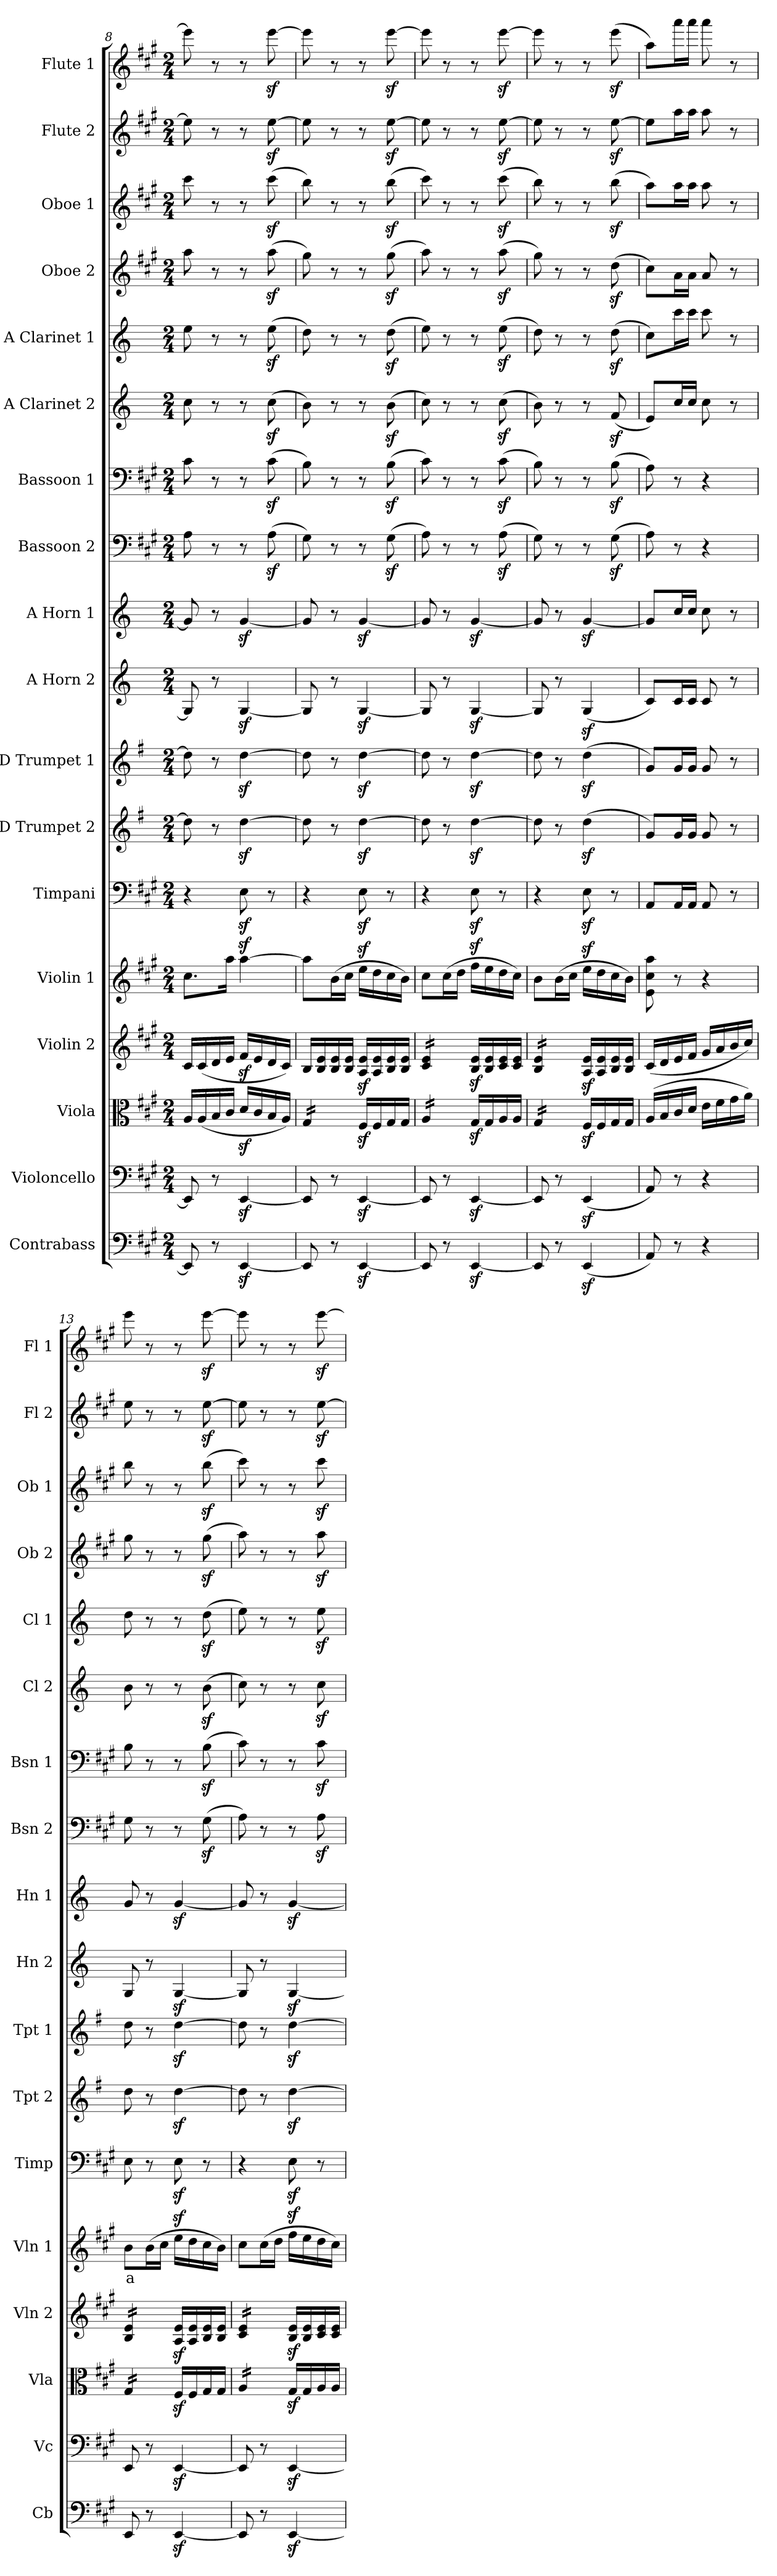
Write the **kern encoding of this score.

**kern	**kern	**kern	**kern	**kern	**text	**kern	**kern	**kern	**kern	**kern	**kern	**kern	**kern	**kern	**kern	**kern	**kern	**kern
*part18	*part17	*part16	*part15	*part14	*part14	*part13	*part12	*part11	*part10	*part9	*part8	*part7	*part6	*part5	*part4	*part3	*part2	*part1
*staff18	*staff17	*staff16	*staff15	*staff14	*staff14	*staff13	*staff12	*staff11	*staff10	*staff9	*staff8	*staff7	*staff6	*staff5	*staff4	*staff3	*staff2	*staff1
*I"Contrabass	*I"Violoncello	*I"Viola	*I"Violin 2	*I"Violin 1	*	*I"Timpani	*I"D Trumpet 2	*I"D Trumpet 1	*I"A Horn 2	*I"A Horn 1	*I"Bassoon 2	*I"Bassoon 1	*I"A Clarinet 2	*I"A Clarinet 1	*I"Oboe 2	*I"Oboe 1	*I"Flute 2	*I"Flute 1
*I'Cb	*I'Vc	*I'Vla	*I'Vln 2	*I'Vln 1	*	*I'Timp	*I'Tpt 2	*I'Tpt 1	*I'Hn 2	*I'Hn 1	*I'Bsn 2	*I'Bsn 1	*I'Cl 2	*I'Cl 1	*I'Ob 2	*I'Ob 1	*I'Fl 2	*I'Fl 1
*clefF4	*clefF4	*clefC3	*clefG2	*clefG2	*	*clefF4	*clefG2	*clefG2	*clefG2	*clefG2	*clefF4	*clefF4	*clefG2	*clefG2	*clefG2	*clefG2	*clefG2	*clefG2
*ITrd7c12	*	*	*	*	*	*	*ITrd1c2	*ITrd1c2	*ITrd4c7	*ITrd4c7	*	*	*ITrd1c2	*ITrd1c2	*	*	*	*
*k[f#c#g#]	*k[f#c#g#]	*k[f#c#g#]	*k[f#c#g#]	*k[f#c#g#]	*	*k[f#c#g#]	*k[b-]	*k[b-]	*k[b-]	*k[b-]	*k[f#c#g#]	*k[f#c#g#]	*k[b-e-]	*k[b-e-]	*k[f#c#g#]	*k[f#c#g#]	*k[f#c#g#]	*k[f#c#g#]
*M2/4	*M2/4	*M2/4	*M2/4	*M2/4	*	*M2/4	*M2/4	*M2/4	*M2/4	*M2/4	*M2/4	*M2/4	*M2/4	*M2/4	*M2/4	*M2/4	*M2/4	*M2/4
=8	=8	=8	=8	=8	=8	=8	=8	=8	=8	=8	=8	=8	=8	=8	=8	=8	=8	=8
8EEE/]	8EE/]	16A/LL	16c#/LL	8.cc#\L	.	4r	8cc\]	8cc\]	8C/]	8c/]	8A\	8c#\	8b-\	8dd\	8aa\	8ccc#\	8ee\]	8eee\]
.	.	(16A/	(16c#/	.	.	.	.	.	.	.	.	.	.	.	.	.	.	.
8r	8r	16B/	16d/	.	.	.	8r	8r	8r	8r	8r	8r	8r	8r	8r	8r	8r	8r
.	.	16c#/JJ	16e/JJ	16aa\Jk	.	.	.	.	.	.	.	.	.	.	.	.	.	.
[4EEEz</	[4EEz</	16dz</LL	16f#z</LL	[4aaz<\	.	8Ez<\	[4ccz<\	[4ccz<\	[4Cz</	[4cz</	8r	8r	8r	8r	8r	8r	8r	8r
.	.	16c#/	16e/	.	.	.	.	.	.	.	.	.	.	.	.	.	.	.
.	.	16B/	16d/	.	.	8r	.	.	.	.	(8Az<\	(8c#z<\	(8b-z<\	(8ddz<\	(8aaz<\	(8ccc#z<\	[8eez<\	[8eeez<\
.	.	16A/JJ)	16c#/JJ)	.	.	.	.	.	.	.	.	.	.	.	.	.	.	.
!!LO:PB:g=z
=9	=9	=9	=9	=9	=9	=9	=9	=9	=9	=9	=9	=9	=9	=9	=9	=9	=9	=9
*	*	*tremolo	*	*	*	*	*	*	*	*	*	*	*	*	*	*	*	*
8EEE/]	8EE/]	16G#/LL	16B/LL	8aa\L]	.	4r	8cc\]	8cc\]	8C/]	8c/]	8G#\)	8B\)	8a\)	8cc\)	8gg#\)	8bb\)	8ee\]	8eee\]
.	.	16G#/	16B/ 16e/	.	.	.	.	.	.	.	.	.	.	.	.	.	.	.
8r	8r	16G#/	16B/ 16e/	(16b\L	.	.	8r	8r	8r	8r	8r	8r	8r	8r	8r	8r	8r	8r
.	.	16G#/JJ	16B/ 16e/JJ	16cc#\JJ	.	.	.	.	.	.	.	.	.	.	.	.	.	.
*	*	*Xtremolo	*	*	*	*	*	*	*	*	*	*	*	*	*	*	*	*
[4EEEz</	[4EEz</	16F#z</LL	16A/z< 16e/z<LL	16eez<\LL	.	8Ez<\	[4ccz<\	[4ccz<\	[4Cz</	[4cz</	8r	8r	8r	8r	8r	8r	8r	8r
.	.	16F#/	16A/ 16e/	16dd\	.	.	.	.	.	.	.	.	.	.	.	.	.	.
.	.	16G#/	16B/ 16e/	16cc#\	.	8r	.	.	.	.	(8G#z<\	(8Bz<\	(8az<\	(8ccz<\	(8gg#z<\	(8bbz<\	[8eez<\	[8eeez<\
.	.	16G#/JJ	16B/ 16e/JJ	16b\JJ)	.	.	.	.	.	.	.	.	.	.	.	.	.	.
=10	=10	=10	=10	=10	=10	=10	=10	=10	=10	=10	=10	=10	=10	=10	=10	=10	=10	=10
*	*	*tremolo	*	*	*	*	*	*	*	*	*	*	*	*	*	*	*	*
*	*	*	*tremolo	*	*	*	*	*	*	*	*	*	*	*	*	*	*	*
8EEE/]	8EE/]	16A/LL	16c#/ 16e/LL	8cc#\L	.	4r	8cc\]	8cc\]	8C/]	8c/]	8A\)	8c#\)	8b-\)	8dd\)	8aa\)	8ccc#\)	8ee\]	8eee\]
.	.	16A/	16c#/ 16e/	.	.	.	.	.	.	.	.	.	.	.	.	.	.	.
8r	8r	16A/	16c#/ 16e/	(16cc#\L	.	.	8r	8r	8r	8r	8r	8r	8r	8r	8r	8r	8r	8r
.	.	16A/JJ	16c#/ 16e/JJ	16dd\JJ	.	.	.	.	.	.	.	.	.	.	.	.	.	.
*	*	*	*Xtremolo	*	*	*	*	*	*	*	*	*	*	*	*	*	*	*
*	*	*Xtremolo	*	*	*	*	*	*	*	*	*	*	*	*	*	*	*	*
[4EEEz</	[4EEz</	16G#z</LL	16B/z< 16e/z<LL	16ff#z<\LL	.	8Ez<\	[4ccz<\	[4ccz<\	[4Cz</	[4cz</	8r	8r	8r	8r	8r	8r	8r	8r
.	.	16G#/	16B/ 16e/	16ee\	.	.	.	.	.	.	.	.	.	.	.	.	.	.
.	.	16A/	16c#/ 16e/	16dd\	.	8r	.	.	.	.	(8Az<\	(8c#z<\	(8b-z<\	(8ddz<\	(8aaz<\	(8ccc#z<\	[8eez<\	[8eeez<\
.	.	16A/JJ	16c#/ 16e/JJ	16cc#\JJ)	.	.	.	.	.	.	.	.	.	.	.	.	.	.
=11	=11	=11	=11	=11	=11	=11	=11	=11	=11	=11	=11	=11	=11	=11	=11	=11	=11	=11
*	*	*tremolo	*	*	*	*	*	*	*	*	*	*	*	*	*	*	*	*
*	*	*	*tremolo	*	*	*	*	*	*	*	*	*	*	*	*	*	*	*
8EEE/]	8EE/]	16G#/LL	16B/ 16e/LL	8b\L	.	4r	8cc\]	8cc\]	8C/]	8c/]	8G#\)	8B\)	8a\)	8cc\)	8gg#\)	8bb\)	8ee\]	8eee\]
.	.	16G#/	16B/ 16e/	.	.	.	.	.	.	.	.	.	.	.	.	.	.	.
8r	8r	16G#/	16B/ 16e/	(16b\L	.	.	8r	8r	8r	8r	8r	8r	8r	8r	8r	8r	8r	8r
.	.	16G#/JJ	16B/ 16e/JJ	16cc#\JJ	.	.	.	.	.	.	.	.	.	.	.	.	.	.
*	*	*	*Xtremolo	*	*	*	*	*	*	*	*	*	*	*	*	*	*	*
*	*	*Xtremolo	*	*	*	*	*	*	*	*	*	*	*	*	*	*	*	*
(4EEEz</	(4EEz</	16F#z</LL	16A/z< 16e/z<LL	16eez<\LL	.	8Ez<\	(4ccz<\	(4ccz<\	(4Cz</	[4cz</	8r	8r	8r	8r	8r	8r	8r	8r
.	.	16F#/	16A/ 16e/	16dd\	.	.	.	.	.	.	.	.	.	.	.	.	.	.
.	.	16G#/	16B/ 16e/	16cc#\	.	8r	.	.	.	.	(8G#z<\	(8Bz<\	(8e-z</	(8ccz<\	(8ddz<\	(8bbz<\	[8eez<\	(8eeez<\
.	.	16G#/JJ	16B/ 16e/JJ	16b\JJ)	.	.	.	.	.	.	.	.	.	.	.	.	.	.
=12	=12	=12	=12	=12	=12	=12	=12	=12	=12	=12	=12	=12	=12	=12	=12	=12	=12	=12
8AAA/)	8AA/)	(16A/LL	(16c#/LL	8e\ 8cc#\ 8aa\	.	8AA/L	8f/L)	8f/L)	8F/L)	8c/L]	8A\)	8A\)	8d/L)	8b-\L)	8cc#\L)	8aa\L)	8ee\L]	8aa\L)
.	.	16B/	16d/	.	.	.	.	.	.	.	.	.	.	.	.	.	.	.
8r	8r	16c#/	16e/	8r	.	16AA/L	16f/L	16f/L	16F/L	16f/L	8r	8r	16b-/L	16bb-\L	16a\L	16aa\L	16aa\L	16aaa\L
.	.	16d/JJ	16f#/JJ	.	.	16AA/JJ	16f/JJ	16f/JJ	16F/JJ	16f/JJ	.	.	16b-/JJ	16bb-\JJ	16a\JJ	16aa\JJ	16aa\JJ	16aaa\JJ
4r	4r	16e\LL	16g#/LL	4r	.	8AA/	8f/	8f/	8F/	8f\	4r	4r	8b-\	8bb-\	8a/	8aa\	8aa\	8aaa\
.	.	16f#\	16a/	.	.	.	.	.	.	.	.	.	.	.	.	.	.	.
.	.	16g#\	16b/	.	.	8r	8r	8r	8r	8r	.	.	8r	8r	8r	8r	8r	8r
.	.	16a\JJ)	16cc#/JJ)	.	.	.	.	.	.	.	.	.	.	.	.	.	.	.
=13	=13	=13	=13	=13	=13	=13	=13	=13	=13	=13	=13	=13	=13	=13	=13	=13	=13	=13
!	!	!	!	!	!LO:LY:b:color=#FF0000	!	!	!	!	!	!	!	!	!	!	!	!	!
*	*	*tremolo	*	*	*	*	*	*	*	*	*	*	*	*	*	*	*	*
*	*	*	*tremolo	*	*	*	*	*	*	*	*	*	*	*	*	*	*	*
8EEE/	8EE/	16G#/LL	16B/ 16e/LL	8b\L	a	8E\	8cc\	8cc\	8C/	8c/	8G#\	8B\	8a\	8cc\	8gg#\	8bb\	8ee\	8eee\
.	.	16G#/	16B/ 16e/	.	.	.	.	.	.	.	.	.	.	.	.	.	.	.
8r	8r	16G#/	16B/ 16e/	(16b\L	.	8r	8r	8r	8r	8r	8r	8r	8r	8r	8r	8r	8r	8r
.	.	16G#/JJ	16B/ 16e/JJ	16cc#\JJ	.	.	.	.	.	.	.	.	.	.	.	.	.	.
*	*	*	*Xtremolo	*	*	*	*	*	*	*	*	*	*	*	*	*	*	*
*	*	*Xtremolo	*	*	*	*	*	*	*	*	*	*	*	*	*	*	*	*
[4EEEz</	[4EEz</	16F#z</LL	16A/z< 16e/z<LL	16eez<\LL	.	8Ez<\	[4ccz<\	[4ccz<\	[4Cz</	[4cz</	8r	8r	8r	8r	8r	8r	8r	8r
.	.	16F#/	16A/ 16e/	16dd\	.	.	.	.	.	.	.	.	.	.	.	.	.	.
.	.	16G#/	16B/ 16e/	16cc#\	.	8r	.	.	.	.	(8G#z<\	(8Bz<\	(8az<\	(8ccz<\	(8gg#z<\	(8bbz<\	[8eez<\	[8eeez<\
.	.	16G#/JJ	16B/ 16e/JJ	16b\JJ)	.	.	.	.	.	.	.	.	.	.	.	.	.	.
=14	=14	=14	=14	=14	=14	=14	=14	=14	=14	=14	=14	=14	=14	=14	=14	=14	=14	=14
*	*	*tremolo	*	*	*	*	*	*	*	*	*	*	*	*	*	*	*	*
*	*	*	*tremolo	*	*	*	*	*	*	*	*	*	*	*	*	*	*	*
8EEE/]	8EE/]	16A/LL	16c#/ 16e/LL	8cc#\L	.	4r	8cc\]	8cc\]	8C/]	8c/]	8A\)	8c#\)	8b-\)	8dd\)	8aa\)	8ccc#\)	8ee\]	8eee\]
.	.	16A/	16c#/ 16e/	.	.	.	.	.	.	.	.	.	.	.	.	.	.	.
8r	8r	16A/	16c#/ 16e/	(16cc#\L	.	.	8r	8r	8r	8r	8r	8r	8r	8r	8r	8r	8r	8r
.	.	16A/JJ	16c#/ 16e/JJ	16dd\JJ	.	.	.	.	.	.	.	.	.	.	.	.	.	.
*	*	*	*Xtremolo	*	*	*	*	*	*	*	*	*	*	*	*	*	*	*
*	*	*Xtremolo	*	*	*	*	*	*	*	*	*	*	*	*	*	*	*	*
[4EEEz</	[4EEz</	16G#z</LL	16B/z< 16e/z<LL	16ff#z<\LL	.	8Ez<\	[4ccz<\	[4ccz<\	[4Cz</	[4cz</	8r	8r	8r	8r	8r	8r	8r	8r
.	.	16G#/	16B/ 16e/	16ee\	.	.	.	.	.	.	.	.	.	.	.	.	.	.
.	.	16A/	16c#/ 16e/	16dd\	.	8r	.	.	.	.	8Az<\	8c#z<\	8b-z<\	8ddz<\	8aaz<\	8ccc#z<\	[8eez<\	[8eeez<\
.	.	16A/JJ	16c#/ 16e/JJ	16cc#\JJ)	.	.	.	.	.	.	.	.	.	.	.	.	.	.
=	=	=	=	=	=	=	=	=	=	=	=	=	=	=	=	=	=	=
*-	*-	*-	*-	*-	*-	*-	*-	*-	*-	*-	*-	*-	*-	*-	*-	*-	*-	*-
